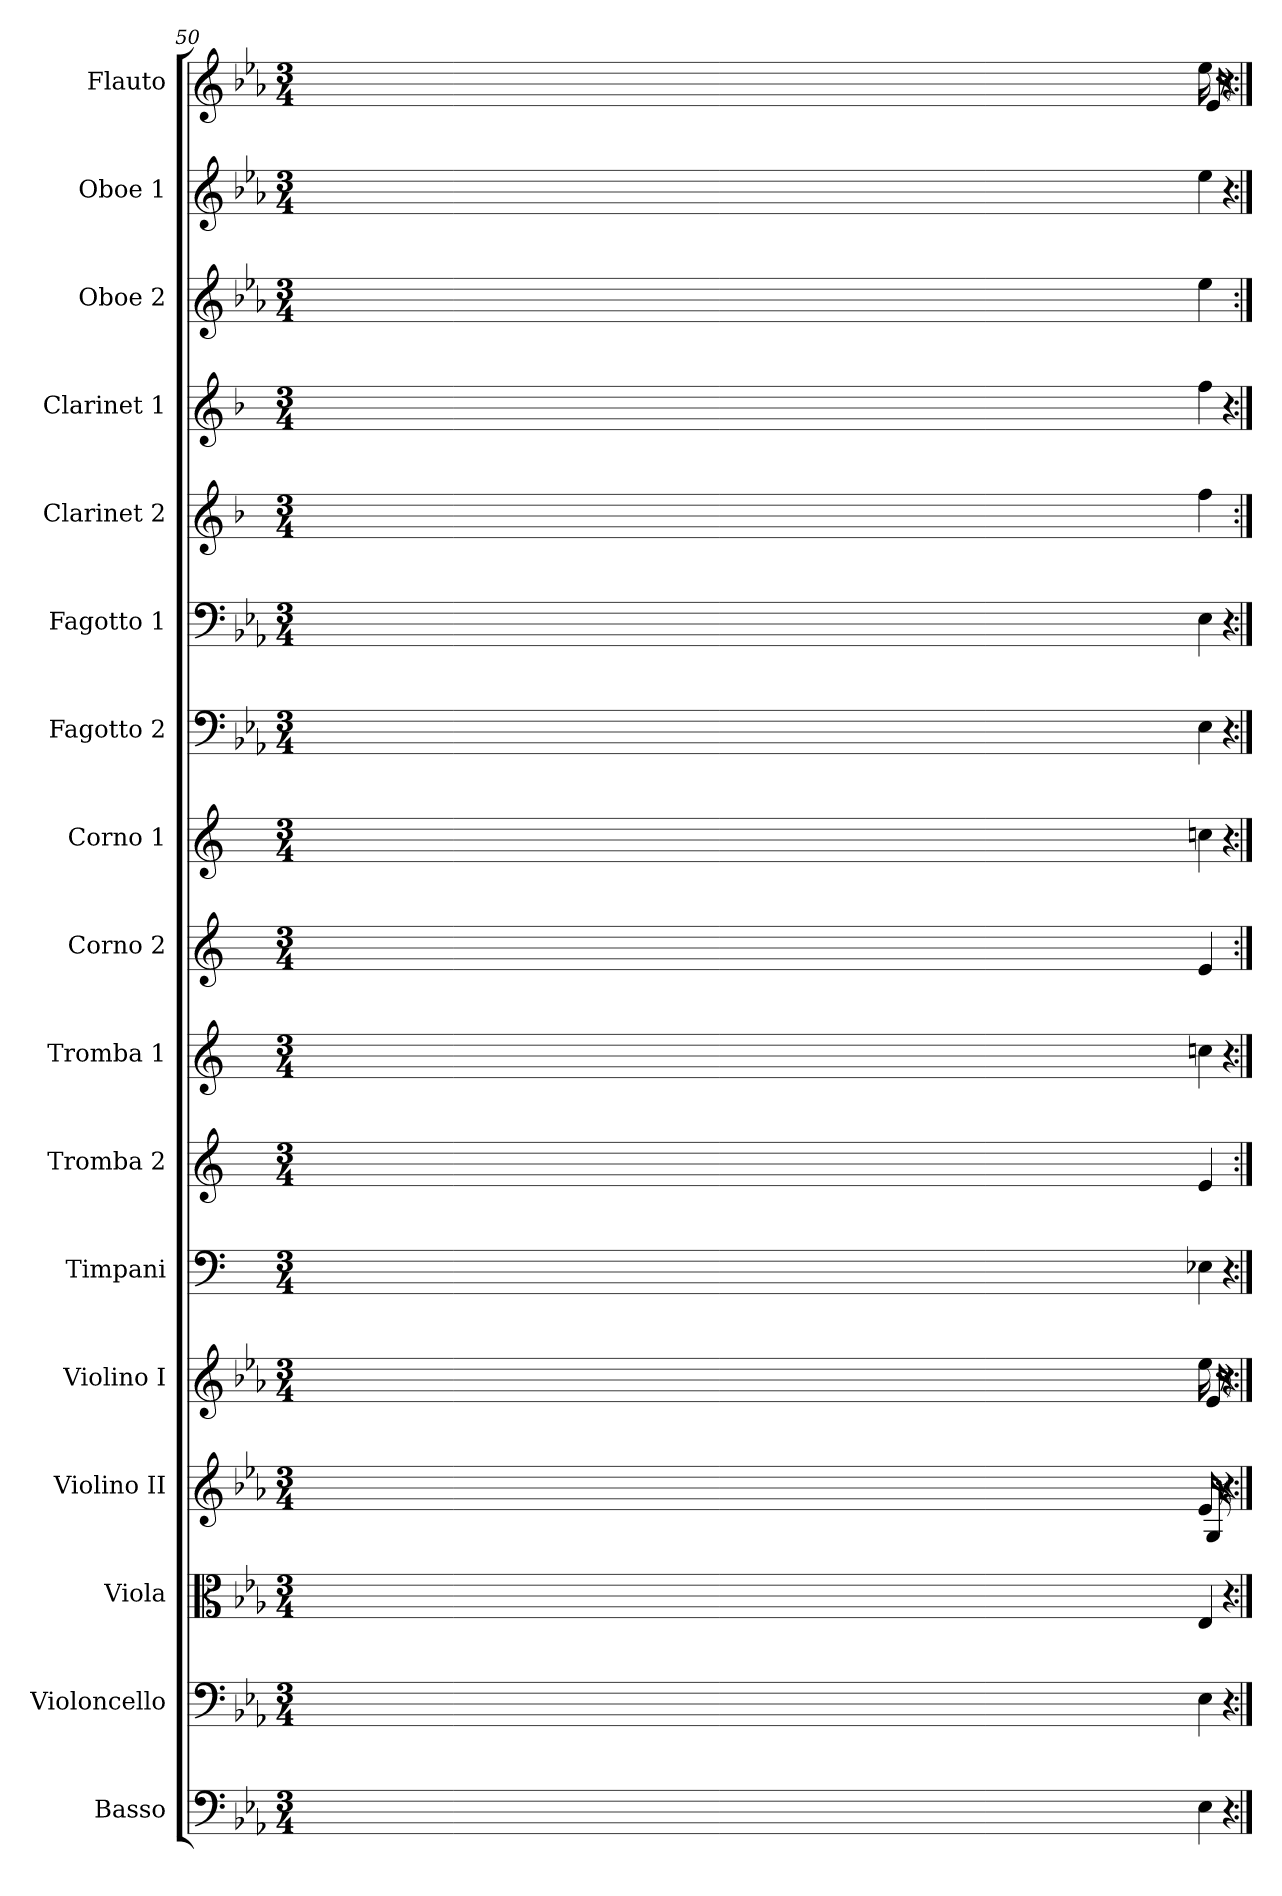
**kern	**kern	**kern	**kern	**kern	**kern	**kern	**kern	**kern	**kern	**kern	**kern	**kern	**kern	**kern	**kern	**kern
*part17	*part16	*part15	*part14	*part13	*part12	*part11	*part10	*part9	*part8	*part7	*part6	*part5	*part4	*part3	*part2	*part1
*staff17	*staff16	*staff15	*staff14	*staff13	*staff12	*staff11	*staff10	*staff9	*staff8	*staff7	*staff6	*staff5	*staff4	*staff3	*staff2	*staff1
*I"Basso	*I"Violoncello	*I"Viola	*I"Violino II	*I"Violino I	*I"Timpani	*I"Tromba 2	*I"Tromba 1	*I"Corno 2	*I"Corno 1	*I"Fagotto 2	*I"Fagotto 1	*I"Clarinet 2	*I"Clarinet 1	*I"Oboe 2	*I"Oboe 1	*I"Flauto
*	*I'Vc	*I'Vla	*I'Vln	*I'Vln	*	*	*	*	*	*	*	*I'Cl	*I'Cl	*I'Ob	*I'Ob	*I'Fl
*clefF4	*clefF4	*clefC3	*clefG2	*clefG2	*clefF4	*clefG2	*clefG2	*clefG2	*clefG2	*clefF4	*clefF4	*clefG2	*clefG2	*clefG2	*clefG2	*clefG2
*ITrd7c12	*	*	*	*	*	*ITrd-2c-3	*ITrd-2c-3	*ITrd5c9	*ITrd5c9	*	*	*ITrd1c2	*ITrd1c2	*	*	*
*k[b-e-a-]	*k[b-e-a-]	*k[b-e-a-]	*k[b-e-a-]	*k[b-e-a-]	*	*	*	*	*	*k[b-e-a-]	*k[b-e-a-]	*k[b-e-a-]	*k[b-e-a-]	*k[b-e-a-]	*k[b-e-a-]	*k[b-e-a-]
*M3/4	*M3/4	*M3/4	*M3/4	*M3/4	*M3/4	*M3/4	*M3/4	*M3/4	*M3/4	*M3/4	*M3/4	*M3/4	*M3/4	*M3/4	*M3/4	*M3/4
=50	=50	=50	=50	=50	=50	=50	=50	=50	=50	=50	=50	=50	=50	=50	=50	=50
1ryy	1ryy	1ryy	1ryy	1ryy	1ryy	1ryy	1ryy	1ryy	1ryy	1ryy	1ryy	1ryy	1ryy	1ryy	1ryy	1ryy
1ryy	1ryy	1ryy	1ryy	1ryy	1ryy	1ryy	1ryy	1ryy	1ryy	1ryy	1ryy	1ryy	1ryy	1ryy	1ryy	1ryy
1ryy	1ryy	1ryy	1ryy	1ryy	1ryy	1ryy	1ryy	1ryy	1ryy	1ryy	1ryy	1ryy	1ryy	1ryy	1ryy	1ryy
1ryy	1ryy	1ryy	1ryy	1ryy	1ryy	1ryy	1ryy	1ryy	1ryy	1ryy	1ryy	1ryy	1ryy	1ryy	1ryy	1ryy
1ryy	1ryy	1ryy	1ryy	1ryy	1ryy	1ryy	1ryy	1ryy	1ryy	1ryy	1ryy	1ryy	1ryy	1ryy	1ryy	1ryy
1ryy	1ryy	1ryy	1ryy	1ryy	1ryy	1ryy	1ryy	1ryy	1ryy	1ryy	1ryy	1ryy	1ryy	1ryy	1ryy	1ryy
1ryy	1ryy	1ryy	1ryy	1ryy	1ryy	1ryy	1ryy	1ryy	1ryy	1ryy	1ryy	1ryy	1ryy	1ryy	1ryy	1ryy
1ryy	1ryy	1ryy	1ryy	1ryy	1ryy	1ryy	1ryy	1ryy	1ryy	1ryy	1ryy	1ryy	1ryy	1ryy	1ryy	1ryy
1ryy	1ryy	1ryy	1ryy	1ryy	1ryy	1ryy	1ryy	1ryy	1ryy	1ryy	1ryy	1ryy	1ryy	1ryy	1ryy	1ryy
1ryy	1ryy	1ryy	1ryy	1ryy	1ryy	1ryy	1ryy	1ryy	1ryy	1ryy	1ryy	1ryy	1ryy	1ryy	1ryy	1ryy
1ryy	1ryy	1ryy	1ryy	1ryy	1ryy	1ryy	1ryy	1ryy	1ryy	1ryy	1ryy	1ryy	1ryy	1ryy	1ryy	1ryy
1ryy	1ryy	1ryy	1ryy	1ryy	1ryy	1ryy	1ryy	1ryy	1ryy	1ryy	1ryy	1ryy	1ryy	1ryy	1ryy	1ryy
1ryy	1ryy	1ryy	1ryy	1ryy	1ryy	1ryy	1ryy	1ryy	1ryy	1ryy	1ryy	1ryy	1ryy	1ryy	1ryy	1ryy
1ryy	1ryy	1ryy	1ryy	1ryy	1ryy	1ryy	1ryy	1ryy	1ryy	1ryy	1ryy	1ryy	1ryy	1ryy	1ryy	1ryy
1ryy	1ryy	1ryy	1ryy	1ryy	1ryy	1ryy	1ryy	1ryy	1ryy	1ryy	1ryy	1ryy	1ryy	1ryy	1ryy	1ryy
1ryy	1ryy	1ryy	1ryy	1ryy	1ryy	1ryy	1ryy	1ryy	1ryy	1ryy	1ryy	1ryy	1ryy	1ryy	1ryy	1ryy
1ryy	1ryy	1ryy	1ryy	1ryy	1ryy	1ryy	1ryy	1ryy	1ryy	1ryy	1ryy	1ryy	1ryy	1ryy	1ryy	1ryy
1ryy	1ryy	1ryy	1ryy	1ryy	1ryy	1ryy	1ryy	1ryy	1ryy	1ryy	1ryy	1ryy	1ryy	1ryy	1ryy	1ryy
1ryy	1ryy	1ryy	1ryy	1ryy	1ryy	1ryy	1ryy	1ryy	1ryy	1ryy	1ryy	1ryy	1ryy	1ryy	1ryy	1ryy
1ryy	1ryy	1ryy	1ryy	1ryy	1ryy	1ryy	1ryy	1ryy	1ryy	1ryy	1ryy	1ryy	1ryy	1ryy	1ryy	1ryy
1ryy	1ryy	1ryy	1ryy	1ryy	1ryy	1ryy	1ryy	1ryy	1ryy	1ryy	1ryy	1ryy	1ryy	1ryy	1ryy	1ryy
1ryy	1ryy	1ryy	1ryy	1ryy	1ryy	1ryy	1ryy	1ryy	1ryy	1ryy	1ryy	1ryy	1ryy	1ryy	1ryy	1ryy
1ryy	1ryy	1ryy	1ryy	1ryy	1ryy	1ryy	1ryy	1ryy	1ryy	1ryy	1ryy	1ryy	1ryy	1ryy	1ryy	1ryy
1ryy	1ryy	1ryy	1ryy	1ryy	1ryy	1ryy	1ryy	1ryy	1ryy	1ryy	1ryy	1ryy	1ryy	1ryy	1ryy	1ryy
1ryy	1ryy	1ryy	1ryy	1ryy	1ryy	1ryy	1ryy	1ryy	1ryy	1ryy	1ryy	1ryy	1ryy	1ryy	1ryy	1ryy
1ryy	1ryy	1ryy	1ryy	1ryy	1ryy	1ryy	1ryy	1ryy	1ryy	1ryy	1ryy	1ryy	1ryy	1ryy	1ryy	1ryy
1ryy	1ryy	1ryy	1ryy	1ryy	1ryy	1ryy	1ryy	1ryy	1ryy	1ryy	1ryy	1ryy	1ryy	1ryy	1ryy	1ryy
1ryy	1ryy	1ryy	1ryy	1ryy	1ryy	1ryy	1ryy	1ryy	1ryy	1ryy	1ryy	1ryy	1ryy	1ryy	1ryy	1ryy
1ryy	1ryy	1ryy	1ryy	1ryy	1ryy	1ryy	1ryy	1ryy	1ryy	1ryy	1ryy	1ryy	1ryy	1ryy	1ryy	1ryy
1ryy	1ryy	1ryy	1ryy	1ryy	1ryy	1ryy	1ryy	1ryy	1ryy	1ryy	1ryy	1ryy	1ryy	1ryy	1ryy	1ryy
1ryy	1ryy	1ryy	1ryy	1ryy	1ryy	1ryy	1ryy	1ryy	1ryy	1ryy	1ryy	1ryy	1ryy	1ryy	1ryy	1ryy
1ryy	1ryy	1ryy	1ryy	1ryy	1ryy	1ryy	1ryy	1ryy	1ryy	1ryy	1ryy	1ryy	1ryy	1ryy	1ryy	1ryy
1ryy	1ryy	1ryy	1ryy	1ryy	1ryy	1ryy	1ryy	1ryy	1ryy	1ryy	1ryy	1ryy	1ryy	1ryy	1ryy	1ryy
1ryy	1ryy	1ryy	1ryy	1ryy	1ryy	1ryy	1ryy	1ryy	1ryy	1ryy	1ryy	1ryy	1ryy	1ryy	1ryy	1ryy
1ryy	1ryy	1ryy	1ryy	1ryy	1ryy	1ryy	1ryy	1ryy	1ryy	1ryy	1ryy	1ryy	1ryy	1ryy	1ryy	1ryy
2ryy	2ryy	2ryy	2ryy	2ryy	2ryy	2ryy	2ryy	2ryy	2ryy	2ryy	2ryy	2ryy	2ryy	2ryy	2ryy	2ryy
4ryy	4ryy	4ryy	4ryy	4ryy	4ryy	4ryy	4ryy	4ryy	4ryy	4ryy	4ryy	4ryy	4ryy	4ryy	4ryy	4ryy
8.ryy	8.ryy	8.ryy	8.ryy	8.ryy	8.ryy	8.ryy	8.ryy	8.ryy	8.ryy	8.ryy	8.ryy	8.ryy	8.ryy	8.ryy	8.ryy	8.ryy
4EE-	4E-	4E-	16e-	16ee-	4E-X	4g	4ee-X	4G	4e-X	4E-	4E-	4ee-	4ee-	4ee-	4ee-	16ee-
.	.	.	16G	16e-	.	.	.	.	.	.	.	.	.	.	.	16e-
.	.	.	8r	8r	.	.	.	.	.	.	.	.	.	.	.	8r
4r	4r	4r	4r	4r	4r	4ryy	4r	4ryy	4r	4r	4r	16ryy	4r	4ryy	4r	4r
.	.	.	.	.	.	.	.	.	.	.	.	16ryy	.	.	.	.
.	.	.	.	.	.	.	.	.	.	.	.	16ryy	.	.	.	.
.	.	.	.	.	.	.	.	.	.	.	.	16ryy	.	.	.	.
=:|!	=:|!	=:|!	=:|!	=:|!	=:|!	=:|!	=:|!	=:|!	=:|!	=:|!	=:|!	=:|!	=:|!	=:|!	=:|!	=:|!
*-	*-	*-	*-	*-	*-	*-	*-	*-	*-	*-	*-	*-	*-	*-	*-	*-
